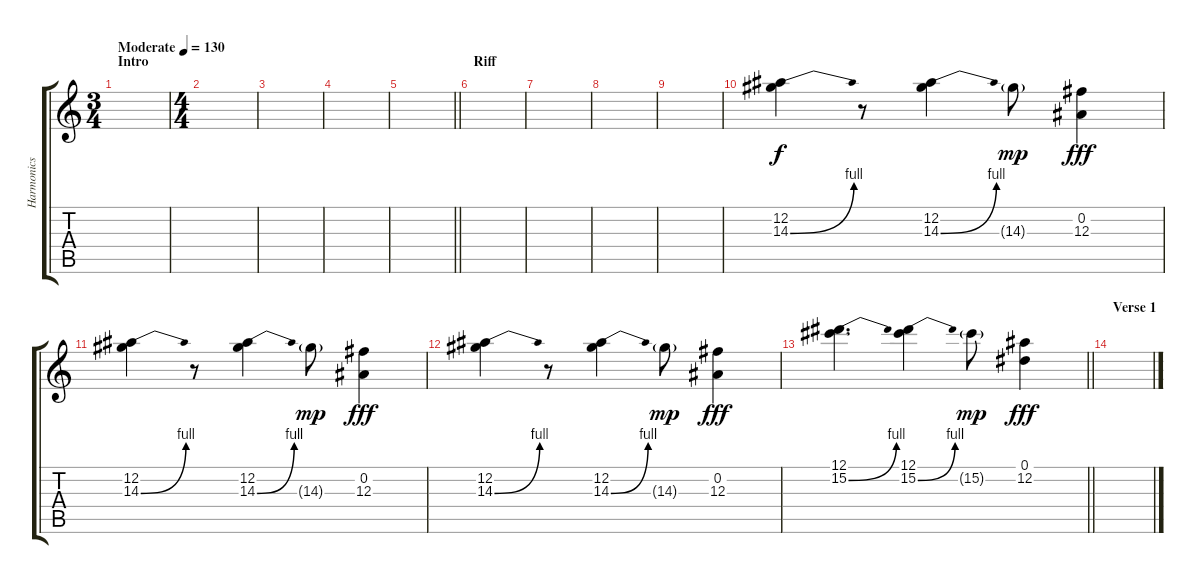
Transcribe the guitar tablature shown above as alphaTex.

\track ("Harmonics" "Harmonics") {instrument overdrivenguitar}
\staff {score tabs}
\tuning (Eb4 Bb3 Gb3 Db3 Ab2 Db2) {hide}
\ts (3 4)
\section ("" "Intro")
\tempo (130 "Moderate")
\clef g2
\ks c
|
\ts (4 4)
|
|
|
\barLineRight lightlight
|
\section ("" "Riff")
|
|
|
|
(12.2 14.3{be (bend 0 0 60 4)}).4 r.8 (12.2 14.3{be (bend 0 0 60 4)}).4 14.3{g}.8{dy mp} (0.2 12.3).4{dy fff} |
(12.2 14.3{be (bend 0 0 60 4)}).4 r.8 (12.2 14.3{be (bend 0 0 60 4)}).4 14.3{g}.8{dy mp} (0.2 12.3).4{dy fff} |
(12.2 14.3{be (bend 0 0 60 4)}).4 r.8 (12.2 14.3{be (bend 0 0 60 4)}).4 14.3{g}.8{dy mp} (0.2 12.3).4{dy fff} |
\barLineRight lightlight
(12.1 15.2{be (bend 0 0 60 4)}).4{d} (12.1 15.2{be (bend 0 0 60 4)}).4 15.2{g}.8{dy mp} (0.1 12.2).4{dy fff} |
\section ("" "Verse 1")
